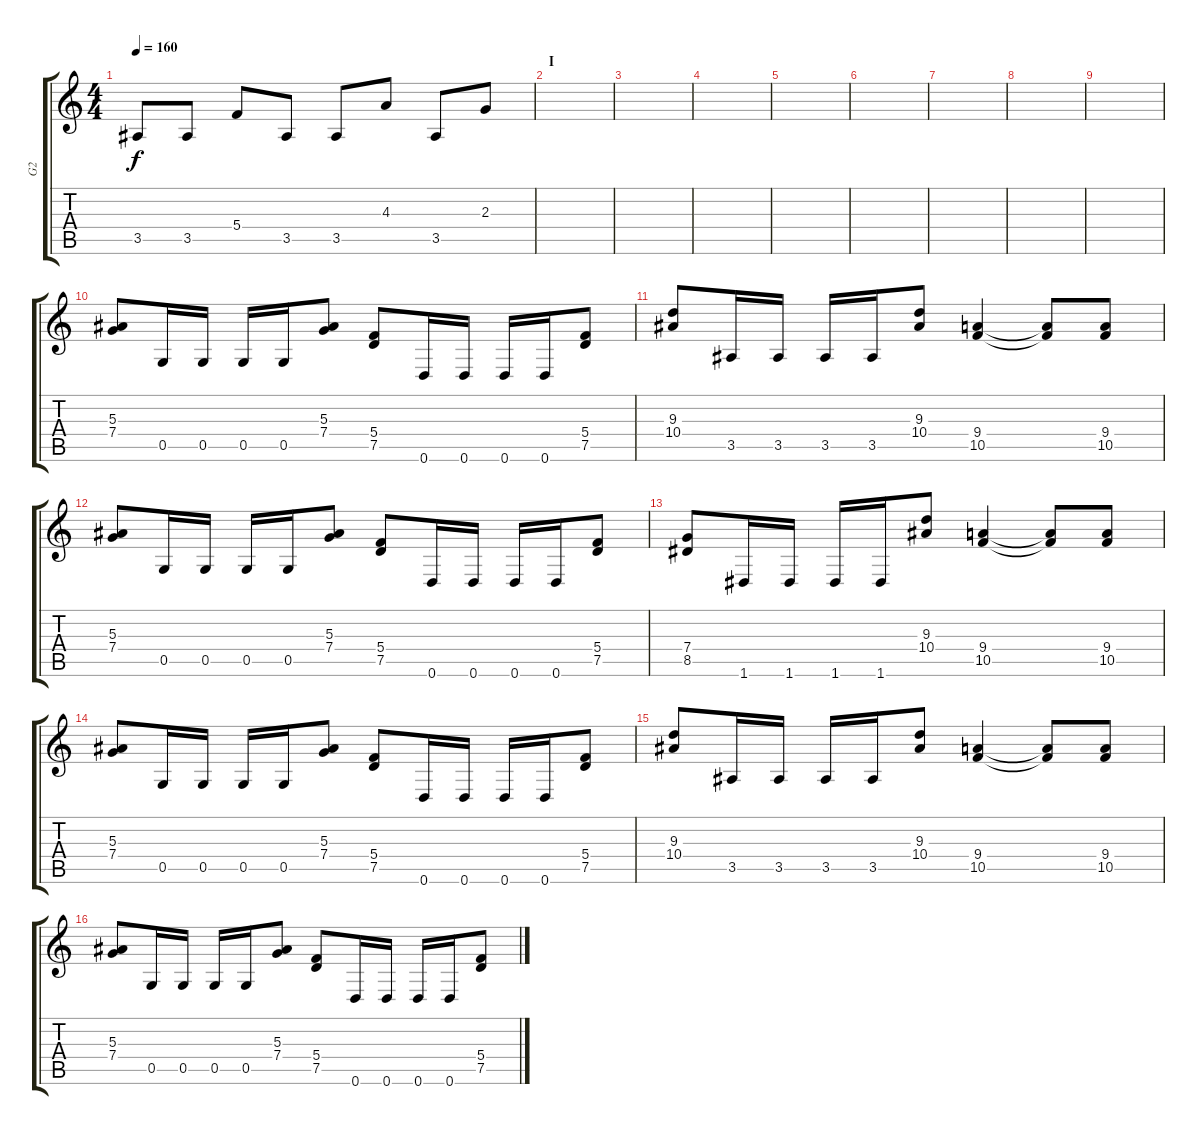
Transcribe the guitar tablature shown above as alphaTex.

\track ("G2" "G2") {instrument distortionguitar}
\staff {score tabs}
\tuning (D4 A3 F3 C3 G2 D2) {hide}
\ts (4 4)
\tempo 160
\clef g2
\ks c
3.5.8{dy f} 3.5.8 5.4.8 3.5.8 3.5.8 4.3.8 3.5.8 2.3.8 |
\section ("" "I")
|
|
|
|
|
|
|
|
(5.3 7.4).8 0.5.16 0.5.16 0.5.16 0.5.16 (5.3 7.4).8 (5.4 7.5).8 0.6.16 0.6.16 0.6.16 0.6.16 (5.4 7.5).8 |
(9.3 10.4).8 3.5.16 3.5.16 3.5.16 3.5.16 (9.3 10.4).8 (9.4 10.5).4 (9.4{t} 10.5{t}).8 (9.4 10.5).8 |
(5.3 7.4).8 0.5.16 0.5.16 0.5.16 0.5.16 (5.3 7.4).8 (5.4 7.5).8 0.6.16 0.6.16 0.6.16 0.6.16 (5.4 7.5).8 |
(7.4 8.5).8 1.6.16 1.6.16 1.6.16 1.6.16 (9.3 10.4).8 (9.4 10.5).4 (9.4{t} 10.5{t}).8 (9.4 10.5).8 |
(5.3 7.4).8 0.5.16 0.5.16 0.5.16 0.5.16 (5.3 7.4).8 (5.4 7.5).8 0.6.16 0.6.16 0.6.16 0.6.16 (5.4 7.5).8 |
(9.3 10.4).8 3.5.16 3.5.16 3.5.16 3.5.16 (9.3 10.4).8 (9.4 10.5).4 (9.4{t} 10.5{t}).8 (9.4 10.5).8 |
(5.3 7.4).8 0.5.16 0.5.16 0.5.16 0.5.16 (5.3 7.4).8 (5.4 7.5).8 0.6.16 0.6.16 0.6.16 0.6.16 (5.4 7.5).8
